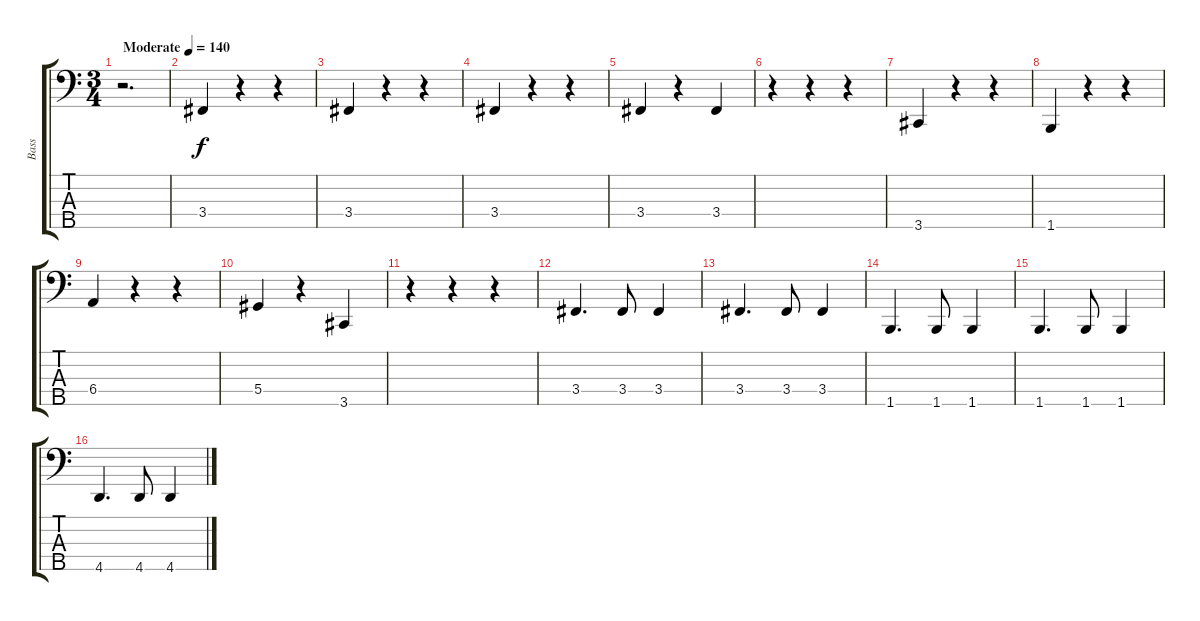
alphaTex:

\track ("Bass" "Bass") {instrument electricbassfinger}
\staff {score tabs}
\tuning (Gb2 Db2 Ab1 Eb1 Bb0) {hide}
\ts (3 4)
\tempo (140 "Moderate")
\clef f4
\ks c
r.2{d dy f instrument electricbassfinger} |
3.4.4 r.4 r.4 |
3.4.4 r.4 r.4 |
3.4.4 r.4 r.4 |
3.4.4 r.4 3.4.4 |
r.4 r.4 r.4 |
3.5.4 r.4 r.4 |
1.5.4 r.4 r.4 |
6.4.4 r.4 r.4 |
5.4.4 r.4 3.5.4 |
r.4 r.4 r.4 |
3.4.4{d} 3.4.8 3.4.4 |
3.4.4{d} 3.4.8 3.4.4 |
1.5.4{d} 1.5.8 1.5.4 |
1.5.4{d} 1.5.8 1.5.4 |
4.5.4{d} 4.5.8 4.5.4
